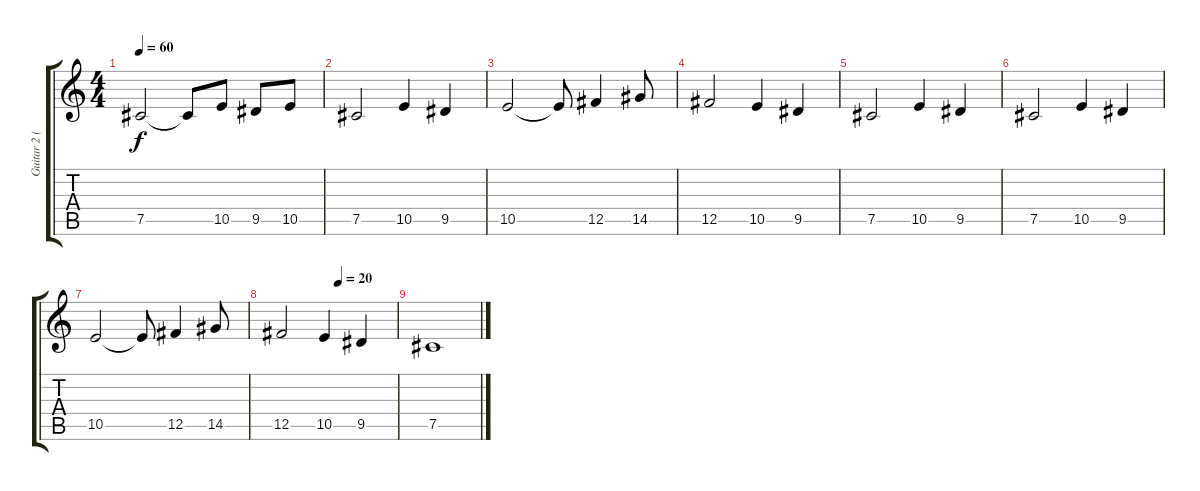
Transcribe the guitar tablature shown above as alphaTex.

\track ("Guitar 2 (Distortion)" "Guitar 2 (") {instrument distortionguitar}
\staff {score tabs}
\tuning (Db4 Ab3 E3 B2 Gb2 Db2) {hide}
\ts (4 4)
\tempo 60
\clef g2
\ks c
7.5.2{dy f} 7.5{t}.8 10.5.8 9.5.8 10.5.8 |
7.5.2 10.5.4 9.5.4 |
10.5.2 10.5{t}.8 12.5.4 14.5.8 |
12.5.2 10.5.4 9.5.4 |
7.5.2 10.5.4 9.5.4 |
7.5.2 10.5.4 9.5.4 |
10.5.2 10.5{t}.8 12.5.4 14.5.8 |
\tempo (20 0.5)
12.5.2 10.5.4 9.5.4 |
7.5.1
